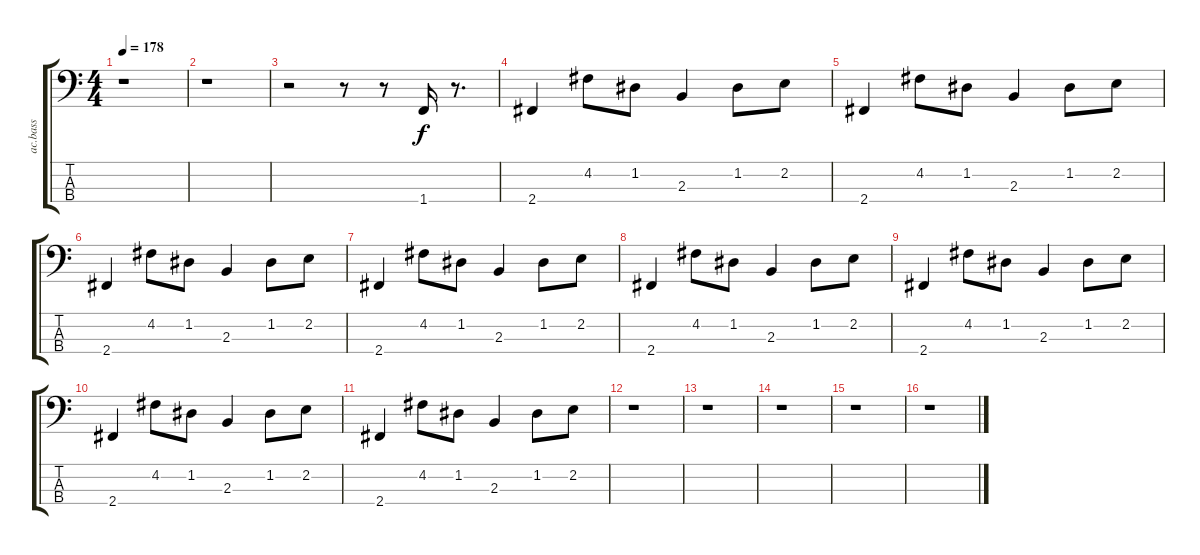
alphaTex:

\track ("ac.bass" "ac.bass") {instrument acousticbass}
\staff {score tabs}
\tuning (G2 D2 A1 E1) {hide}
\ts (4 4)
\tempo 178
\clef f4
\ks c
r.1{dy f instrument acousticbass} |
r.1 |
r.2 r.8 r.8 1.4.16 r.8{d} |
2.4.4 4.2.8 1.2.8 2.3.4 1.2.8 2.2.8 |
2.4.4 4.2.8 1.2.8 2.3.4 1.2.8 2.2.8 |
2.4.4 4.2.8 1.2.8 2.3.4 1.2.8 2.2.8 |
2.4.4 4.2.8 1.2.8 2.3.4 1.2.8 2.2.8 |
2.4.4 4.2.8 1.2.8 2.3.4 1.2.8 2.2.8 |
2.4.4 4.2.8 1.2.8 2.3.4 1.2.8 2.2.8 |
2.4.4 4.2.8 1.2.8 2.3.4 1.2.8 2.2.8 |
2.4.4 4.2.8 1.2.8 2.3.4 1.2.8 2.2.8 |
r.1 |
r.1 |
r.1 |
r.1 |
r.1
